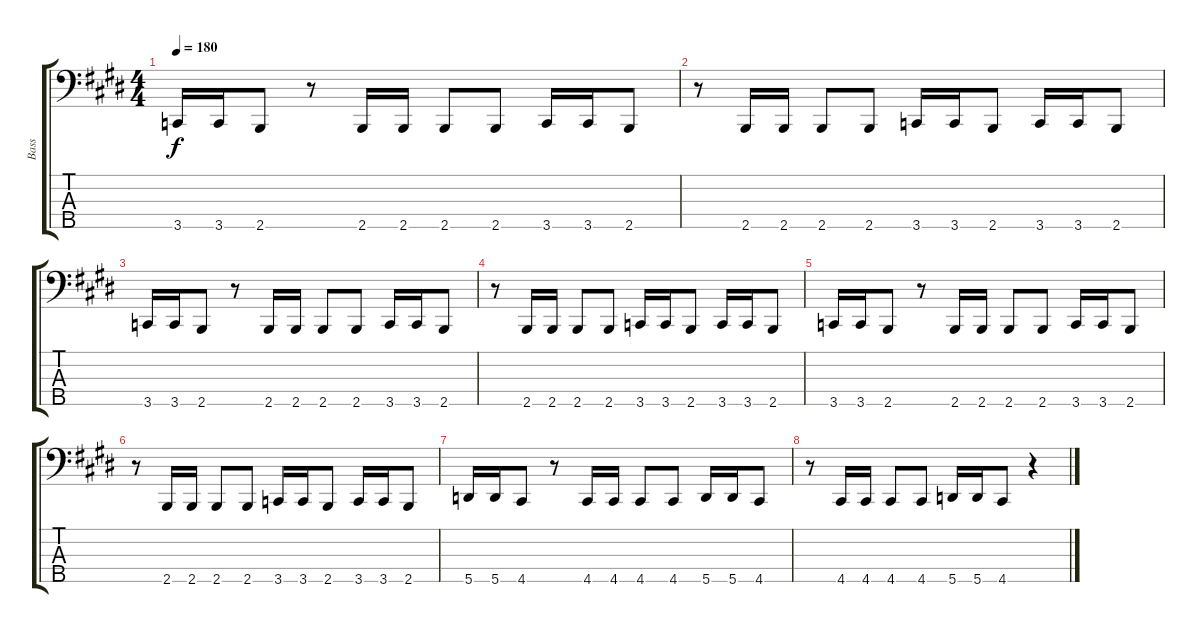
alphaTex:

\track ("Bass" "Bass") {instrument electricbasspick}
\staff {score tabs}
\tuning (F2 C2 G1 D1 A0) {hide}
\ts (4 4)
\tempo 180
\clef f4
\ks c#minor
3.5.16{dy f} 3.5.16 2.5.8 r.8 2.5.16 2.5.16 2.5.8 2.5.8 3.5.16 3.5.16 2.5.8 |
r.8 2.5.16 2.5.16 2.5.8 2.5.8 3.5.16 3.5.16 2.5.8 3.5.16 3.5.16 2.5.8 |
3.5.16 3.5.16 2.5.8 r.8 2.5.16 2.5.16 2.5.8 2.5.8 3.5.16 3.5.16 2.5.8 |
r.8 2.5.16 2.5.16 2.5.8 2.5.8 3.5.16 3.5.16 2.5.8 3.5.16 3.5.16 2.5.8 |
3.5.16 3.5.16 2.5.8 r.8 2.5.16 2.5.16 2.5.8 2.5.8 3.5.16 3.5.16 2.5.8 |
r.8 2.5.16 2.5.16 2.5.8 2.5.8 3.5.16 3.5.16 2.5.8 3.5.16 3.5.16 2.5.8 |
5.5.16 5.5.16 4.5.8 r.8 4.5.16 4.5.16 4.5.8 4.5.8 5.5.16 5.5.16 4.5.8 |
r.8 4.5.16 4.5.16 4.5.8 4.5.8 5.5.16 5.5.16 4.5.8 r.4
